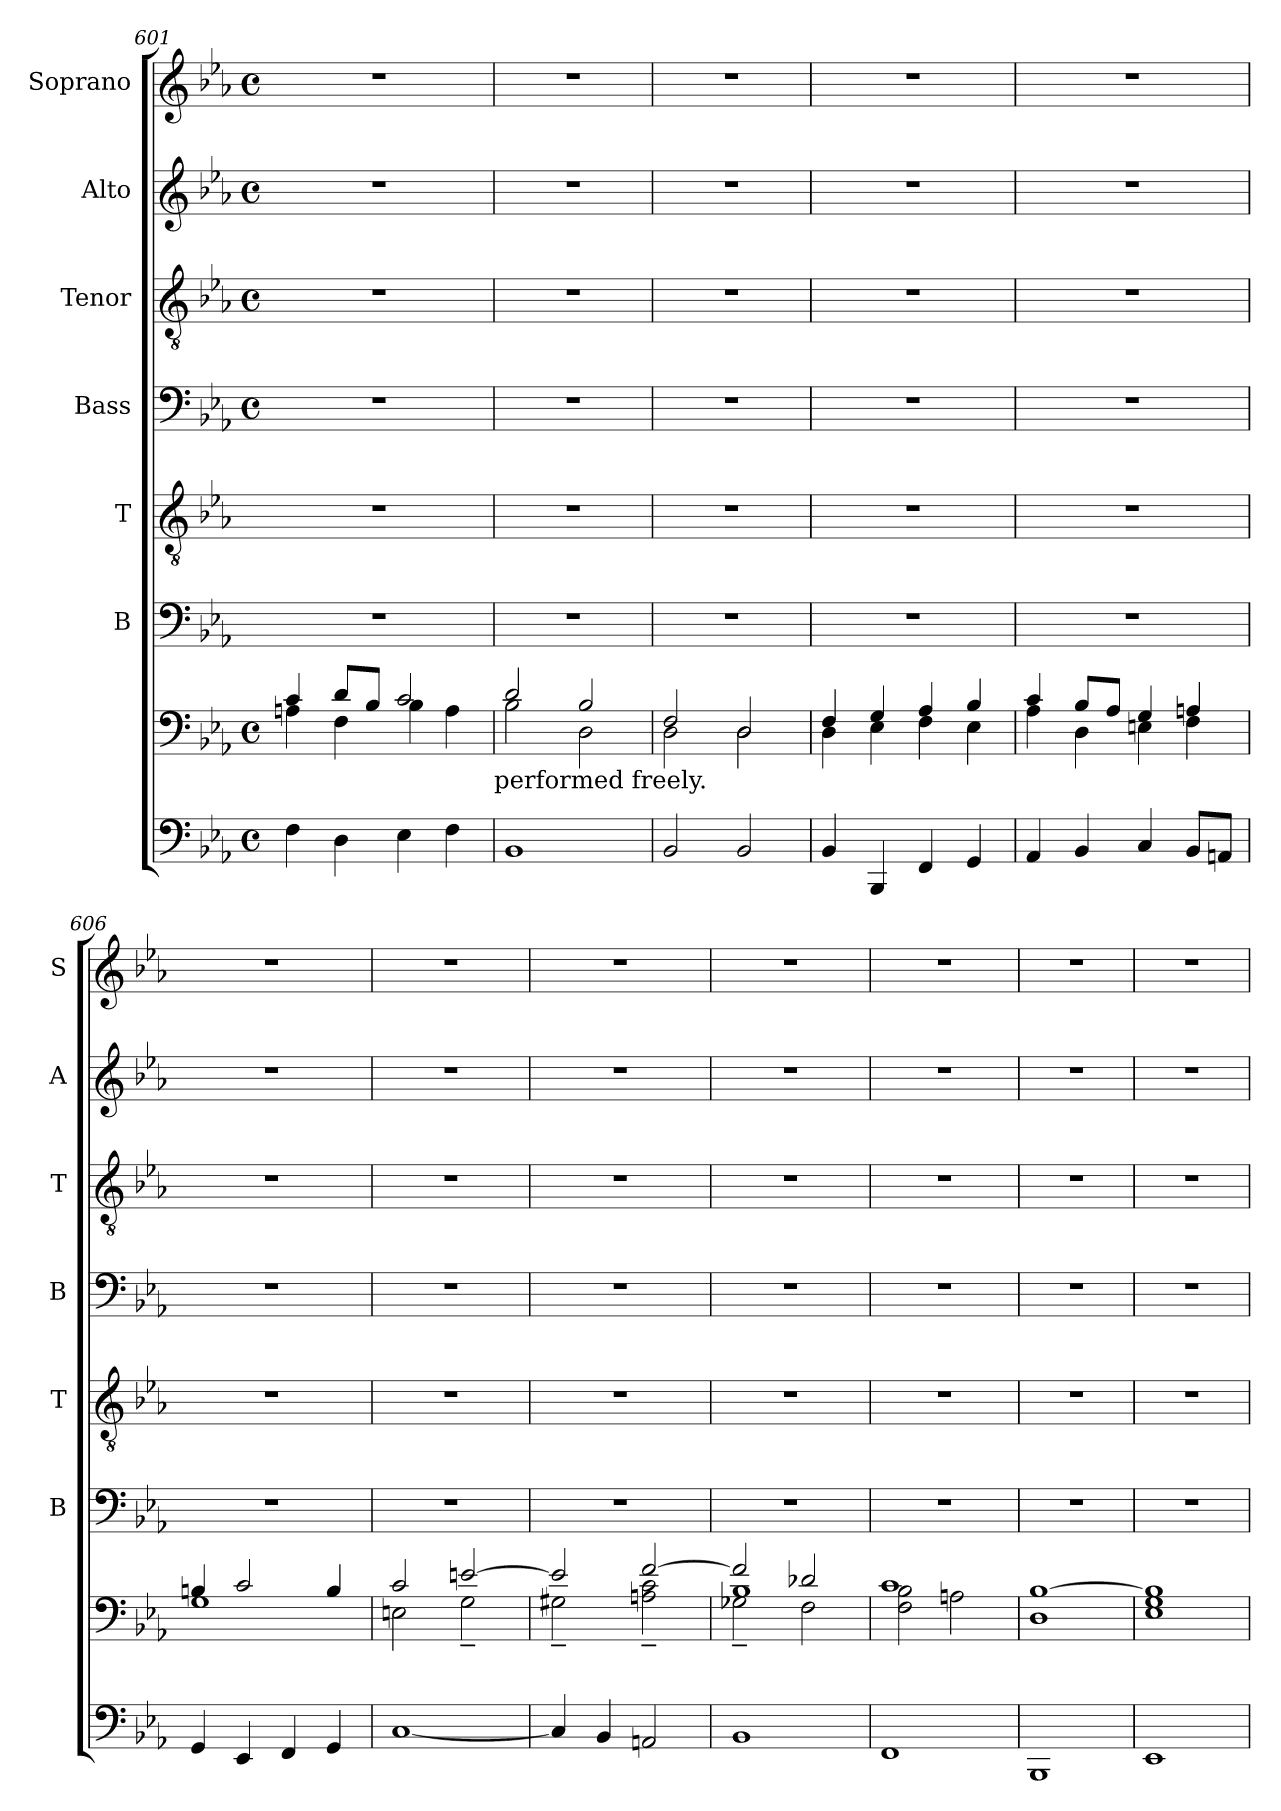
**kern	**kern	**kern	**kern	**kern	**kern	**kern	**kern
*part8	*part7	*part6	*part5	*part4	*part3	*part2	*part1
*staff8	*staff7	*staff6	*staff5	*staff4	*staff3	*staff2	*staff1
*	*	*I"B	*I"T	*I"Bass	*I"Tenor	*I"Alto	*I"Soprano
*	*	*I'B	*I'T	*I'B	*I'T	*I'A	*I'S
*clefF4	*clefF4	*clefF4	*clefGv2	*clefF4	*clefGv2	*clefG2	*clefG2
*k[b-e-a-]	*k[b-e-a-]	*k[b-e-a-]	*k[b-e-a-]	*k[b-e-a-]	*k[b-e-a-]	*k[b-e-a-]	*k[b-e-a-]
*E-:	*E-:	*E-:	*E-:	*E-:	*E-:	*E-:	*E-:
*M4/4	*M4/4	*	*	*M4/4	*M4/4	*M4/4	*M4/4
*met(c)	*met(c)	*	*	*met(c)	*met(c)	*met(c)	*met(c)
=601	=601	=601	=601	=601	=601	=601	=601
*	*^	*	*	*	*	*	*
4F\	4c/	4An\	1r	1r	1r	1r	1r	1r
4D\	8d/L	4F\	.	.	.	.	.	.
.	8B-/J	.	.	.	.	.	.	.
4E-\	2c/	4B-\	.	.	.	.	.	.
4F\	.	4A\	.	.	.	.	.	.
!	!	!LO:TX:b:t=performed freely.	!	!	!	!	!	!
=602	=602	=602	=602	=602	=602	=602	=602	=602
1BB-	2d/	2B-\	1r	1r	1r	1r	1r	1r
.	2B-/	2D\	.	.	.	.	.	.
!!LO:PB:g=z
=603	=603	=603	=603	=603	=603	=603	=603	=603
2BB-/	2F/	2D\	1r	1r	1r	1r	1r	1r
2BB-/	2D/	2D\	.	.	.	.	.	.
=604	=604	=604	=604	=604	=604	=604	=604	=604
4BB-/	4F/	4D\	1r	1r	1r	1r	1r	1r
4BBB-/	4G/	4E-\	.	.	.	.	.	.
4FF/	4A-/	4F\	.	.	.	.	.	.
4GG/	4B-/	4E-\	.	.	.	.	.	.
=605	=605	=605	=605	=605	=605	=605	=605	=605
4AA-/	4c/	4A-\	1r	1r	1r	1r	1r	1r
4BB-/	8B-/L	4D\	.	.	.	.	.	.
.	8A-/J	.	.	.	.	.	.	.
4C/	4G/	4En\	.	.	.	.	.	.
8BB-/L	4An/	4F\	.	.	.	.	.	.
8AAn/J	.	.	.	.	.	.	.	.
=606	=606	=606	=606	=606	=606	=606	=606	=606
4GG/	4Bn/	1G	1r	1r	1r	1r	1r	1r
4EE-/	2c/	.	.	.	.	.	.	.
4FF/	.	.	.	.	.	.	.	.
4GG/	4B/	.	.	.	.	.	.	.
=607	=607	=607	=607	=607	=607	=607	=607	=607
[<1C	2c/	2En\	1r	1r	1r	1r	1r	1r
.	[>2en/	2G~<\	.	.	.	.	.	.
=608	=608	=608	=608	=608	=608	=608	=608	=608
4C/]	2e/]	2G#X~<\	1r	1r	1r	1r	1r	1r
4BB-/	.	.	.	.	.	.	.	.
2AAn/	[<2f/	2An\~< 2c\~<	.	.	.	.	.	.
!!LO:LB:g=z
=609	=609	=609	=609	=609	=609	=609	=609	=609
*	*	*^	*	*	*	*	*	*
1BB-	2f/]	2G-X~<\	1B-	1r	1r	1r	1r	1r	1r
.	2d-X/	2F\	.	.	.	.	.	.	.
*	*	*v	*v	*	*	*	*	*	*
=610	=610	=610	=610	=610	=610	=610	=610	=610
1FF	1c	2F\ 2B-\	1r	1r	1r	1r	1r	1r
.	.	2An\	.	.	.	.	.	.
*	*v	*v	*	*	*	*	*	*
=611	=611	=611	=611	=611	=611	=611	=611
1BBB-	1D [>1B-	1r	1r	1r	1r	1r	1r
=612	=612	=612	=612	=612	=612	=612	=612
1EE-	1E- 1G 1B-]	1r	1r	1r	1r	1r	1r
=	=	=	=	=	=	=	=
*-	*-	*-	*-	*-	*-	*-	*-
